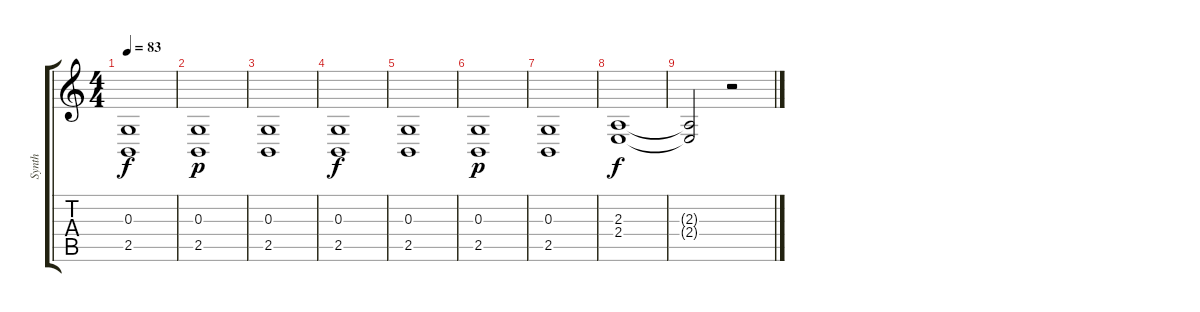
\track ("Synth" "Synth") {instrument choiraahs}
\staff {score tabs}
\tuning (E4 B3 G3 D3 A2 E2) {hide}
\ts (4 4)
\tempo 83
\clef g2
\ks c
(0.3 2.5).1{dy f} |
(0.3 2.5).1{dy p} |
(0.3 2.5).1 |
(0.3 2.5).1{dy f} |
(0.3 2.5).1 |
(0.3 2.5).1{dy p} |
(0.3 2.5).1 |
(2.3 2.4).1{dy f} |
(2.3{t} 2.4{t}).2 r.2
